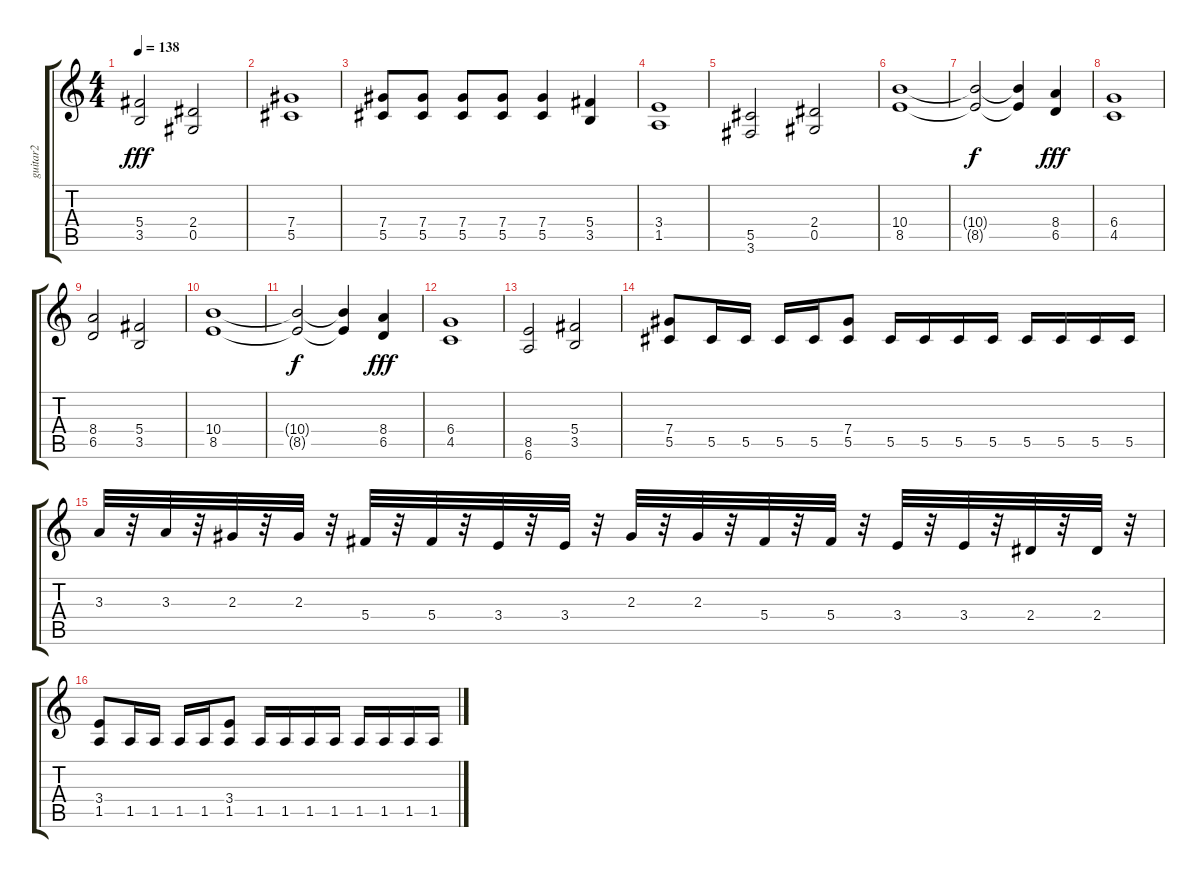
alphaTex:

\track ("guitar2" "guitar2") {instrument distortionguitar}
\staff {score tabs}
\tuning (Eb4 Bb3 Gb3 Db3 Ab2 Eb2) {hide}
\ts (4 4)
\tempo 138
\clef g2
\ks c
(5.4 3.5).2{dy fff} (2.4 0.5).2 |
(7.4 5.5).1 |
(7.4 5.5).8 (7.4 5.5).8 (7.4 5.5).8 (7.4 5.5).8 (7.4 5.5).4 (5.4 3.5).4 |
(3.4 1.5).1 |
(5.5 3.6).2 (2.4 0.5).2 |
(10.4 8.5).1 |
(10.4{t} 8.5{t}).2{dy f} (10.4{t} 8.5{t}).4 (8.4 6.5).4{dy fff} |
(6.4 4.5).1 |
(8.4 6.5).2 (5.4 3.5).2 |
(10.4 8.5).1 |
(10.4{t} 8.5{t}).2{dy f} (10.4{t} 8.5{t}).4 (8.4 6.5).4{dy fff} |
(6.4 4.5).1 |
(8.5 6.6).2 (5.4 3.5).2 |
(7.4 5.5).8 5.5.16 5.5.16 5.5.16 5.5.16 (7.4 5.5).8 5.5.16 5.5.16 5.5.16 5.5.16 5.5.16 5.5.16 5.5.16 5.5.16 |
3.3.32 r.32 3.3.32 r.32 2.3.32 r.32 2.3.32 r.32 5.4.32 r.32 5.4.32 r.32 3.4.32 r.32 3.4.32 r.32 2.3.32 r.32 2.3.32 r.32 5.4.32 r.32 5.4.32 r.32 3.4.32 r.32 3.4.32 r.32 2.4.32 r.32 2.4.32 r.32 |
(3.4 1.5).8 1.5.16 1.5.16 1.5.16 1.5.16 (3.4 1.5).8 1.5.16 1.5.16 1.5.16 1.5.16 1.5.16 1.5.16 1.5.16 1.5.16
